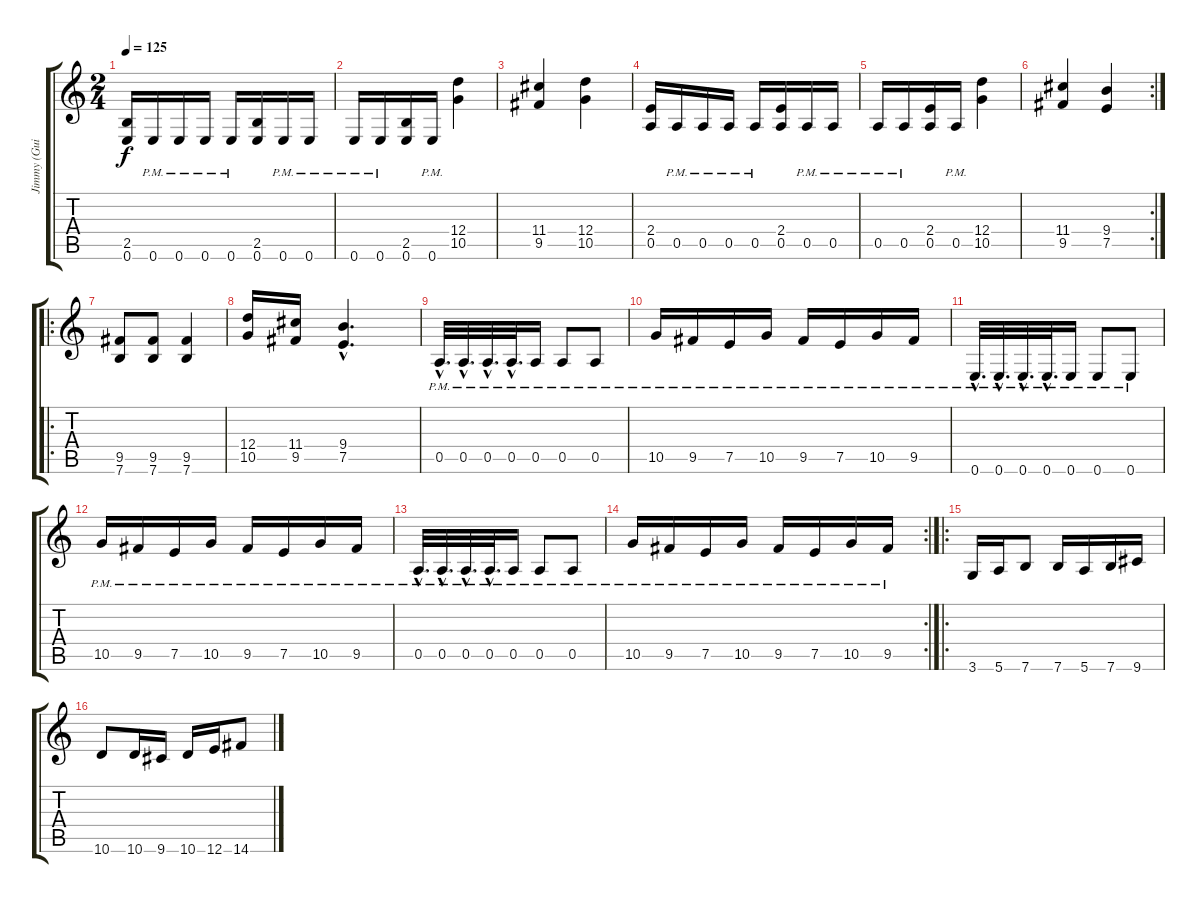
\track ("Jimmy (Guitar 2)" "Jimmy (Gui") {instrument distortionguitar}
\staff {score tabs}
\tuning (E4 B3 G3 D3 A2 E2) {hide}
\ts (2 4)
\tempo 125
\clef g2
\ks c
(2.5 0.6).16{dy f} 0.6{pm}.16 0.6{pm}.16 0.6{pm}.16 0.6{pm}.16 (2.5 0.6).16 0.6{pm}.16 0.6{pm}.16 |
0.6{pm}.16 0.6{pm}.16 (2.5 0.6).16 0.6{pm}.16 (12.4 10.5).4 |
(11.4 9.5).4 (12.4 10.5).4 |
(2.4 0.5).16 0.5{pm}.16 0.5{pm}.16 0.5{pm}.16 0.5{pm}.16 (2.4 0.5).16 0.5{pm}.16 0.5{pm}.16 |
0.5{pm}.16 0.5{pm}.16 (2.4 0.5).16 0.5{pm}.16 (12.4 10.5).4 |
\rc 2
(11.4 9.5).4 (9.4 7.5).4 |
\ro
(9.5 7.6).8 (9.5 7.6).8 (9.5 7.6).4 |
(12.4 10.5).16 (11.4 9.5).16 (9.4{hac} 7.5{hac}).4{d} |
0.5{hac pm}.32{d} 0.5{hac pm}.32{d} 0.5{hac pm}.32{d} 0.5{hac pm}.32{d} 0.5{pm}.16 0.5{pm}.8 0.5{pm}.8 |
10.5{pm}.16 9.5{pm}.16 7.5{pm}.16 10.5{pm}.16 9.5{pm}.16 7.5{pm}.16 10.5{pm}.16 9.5{pm}.16 |
0.6{hac pm}.32{d} 0.6{hac pm}.32{d} 0.6{hac pm}.32{d} 0.6{hac pm}.32{d} 0.6{pm}.16 0.6{pm}.8 0.6{pm}.8 |
10.5{pm}.16 9.5{pm}.16 7.5{pm}.16 10.5{pm}.16 9.5{pm}.16 7.5{pm}.16 10.5{pm}.16 9.5{pm}.16 |
0.5{hac pm}.32{d} 0.5{hac pm}.32{d} 0.5{hac pm}.32{d} 0.5{hac pm}.32{d} 0.5{pm}.16 0.5{pm}.8 0.5{pm}.8 |
\rc 2
10.5{pm}.16 9.5{pm}.16 7.5{pm}.16 10.5{pm}.16 9.5{pm}.16 7.5{pm}.16 10.5{pm}.16 9.5{pm}.16 |
\ro
3.6.16 5.6.16 7.6.8 7.6.16 5.6.16 7.6.16 9.6.16 |
10.6.8 10.6.16 9.6.16 10.6.16 12.6.16 14.6.8
